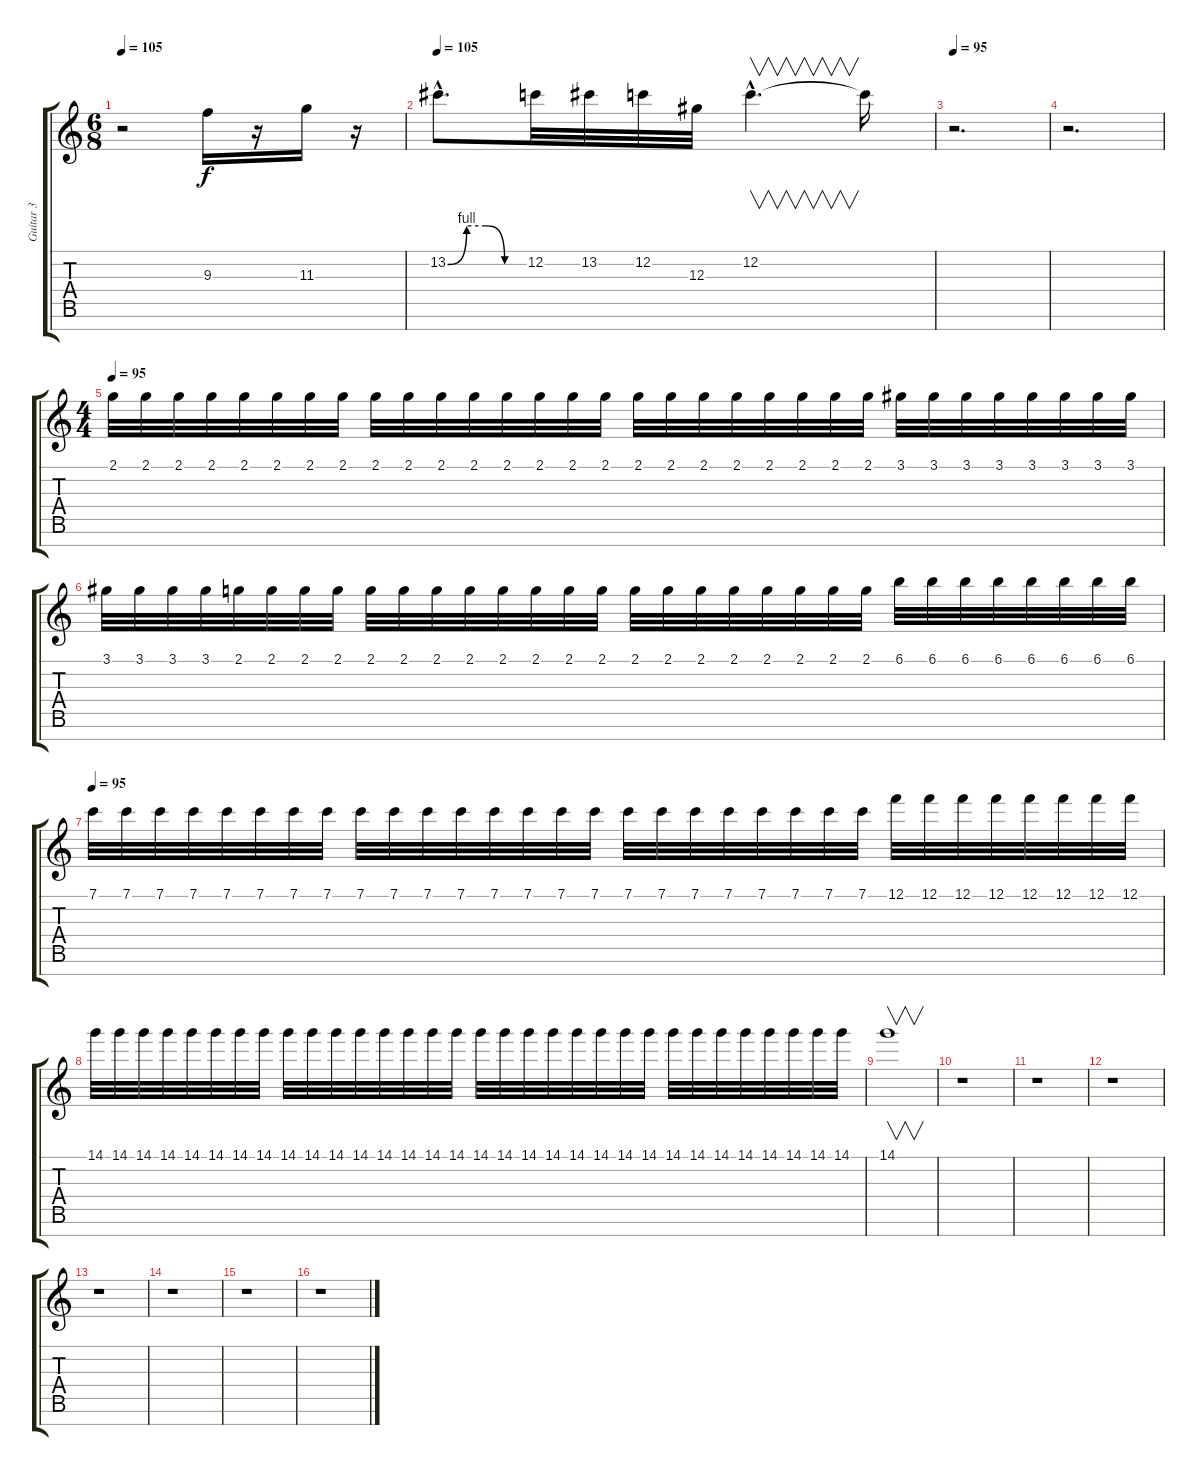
\track ("Guitar 3" "Guitar 3") {instrument distortionguitar}
\staff {score tabs}
\tuning (F4 C4 Ab3 Eb3 Bb2 F2 C2) {hide}
\ts (6 8)
\tempo 105
\clef g2
\ks c
r.2{dy f} 9.3.16{volume 13} r.16 11.3.16 r.16 |
\tempo 105
13.2{be (custom 0 0 15 4 30 4 45 0 60 0) hac}.8{d} 12.2.32 13.2.32 12.2.32 12.3.32 12.2{hac}.4{v d} 12.2{t}.16 |
\tempo 95
r.2{d} |
r.2{d} |
\ts (4 4)
\tempo 95
2.1.32{volume 9} 2.1.32 2.1.32 2.1.32 2.1.32 2.1.32 2.1.32 2.1.32 2.1.32 2.1.32 2.1.32 2.1.32 2.1.32 2.1.32 2.1.32 2.1.32 2.1.32 2.1.32 2.1.32 2.1.32 2.1.32 2.1.32 2.1.32 2.1.32 3.1.32 3.1.32 3.1.32 3.1.32 3.1.32 3.1.32 3.1.32 3.1.32 |
3.1.32 3.1.32 3.1.32 3.1.32 2.1.32 2.1.32 2.1.32 2.1.32 2.1.32 2.1.32 2.1.32 2.1.32 2.1.32 2.1.32 2.1.32 2.1.32 2.1.32 2.1.32 2.1.32 2.1.32 2.1.32 2.1.32 2.1.32 2.1.32 6.1.32 6.1.32 6.1.32 6.1.32 6.1.32 6.1.32 6.1.32 6.1.32 |
\tempo 95
7.1.32 7.1.32 7.1.32 7.1.32 7.1.32 7.1.32 7.1.32 7.1.32 7.1.32 7.1.32 7.1.32 7.1.32 7.1.32 7.1.32 7.1.32 7.1.32 7.1.32 7.1.32 7.1.32 7.1.32 7.1.32 7.1.32 7.1.32 7.1.32 12.1.32 12.1.32 12.1.32 12.1.32 12.1.32 12.1.32 12.1.32 12.1.32 |
14.1.32 14.1.32 14.1.32 14.1.32 14.1.32 14.1.32 14.1.32 14.1.32 14.1.32 14.1.32 14.1.32 14.1.32 14.1.32 14.1.32 14.1.32 14.1.32 14.1.32 14.1.32 14.1.32 14.1.32 14.1.32 14.1.32 14.1.32 14.1.32 14.1.32 14.1.32 14.1.32 14.1.32 14.1.32 14.1.32 14.1.32 14.1.32 |
14.1.1{v} |
r.1 |
r.1 |
r.1 |
r.1 |
r.1 |
r.1 |
r.1
